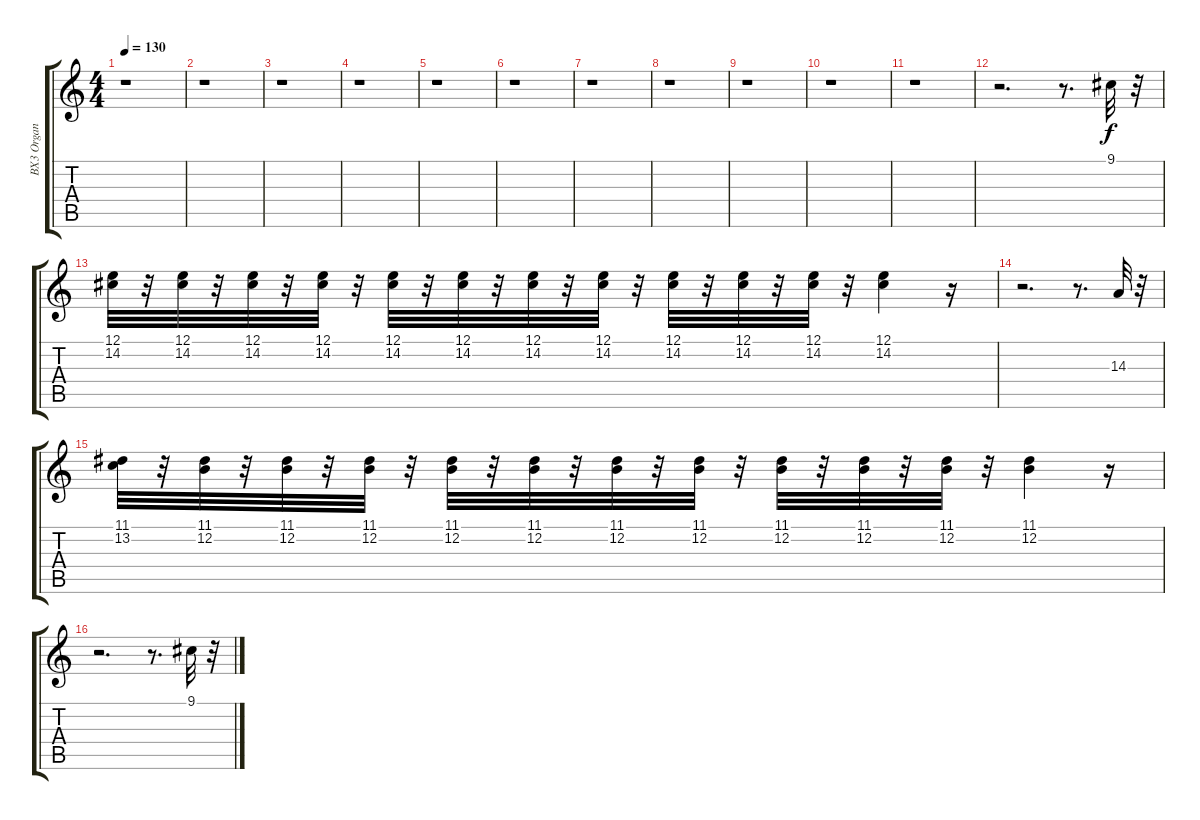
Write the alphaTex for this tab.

\track ("BX3 Organ" "BX3 Organ") {instrument lead4chiff}
\staff {score tabs}
\tuning (E4 B3 G3 D3 A2 E2) {hide}
\ts (4 4)
\tempo 130
\clef g2
\ks c
r.1{dy f} |
r.1 |
r.1 |
r.1 |
r.1 |
r.1 |
r.1 |
r.1 |
r.1 |
r.1 |
r.1 |
r.2{d} r.8{d} 9.1.32{balance 8} r.32 |
(12.1 14.2).32 r.32 (12.1 14.2).32 r.32 (12.1 14.2).32 r.32 (12.1 14.2).32 r.32 (12.1 14.2).32 r.32 (12.1 14.2).32 r.32 (12.1 14.2).32 r.32 (12.1 14.2).32 r.32 (12.1 14.2).32 r.32 (12.1 14.2).32 r.32 (12.1 14.2).32 r.32 (12.1 14.2).4 r.16 |
r.2{d} r.8{d} 14.3.32{balance 8} r.32 |
(11.1 13.2).32 r.32 (11.1 12.2).32 r.32 (11.1 12.2).32 r.32 (11.1 12.2).32 r.32 (11.1 12.2).32 r.32 (11.1 12.2).32 r.32 (11.1 12.2).32 r.32 (11.1 12.2).32 r.32 (11.1 12.2).32 r.32 (11.1 12.2).32 r.32 (11.1 12.2).32 r.32 (11.1 12.2).4 r.16 |
r.2{d} r.8{d} 9.1.32{balance 8} r.32
